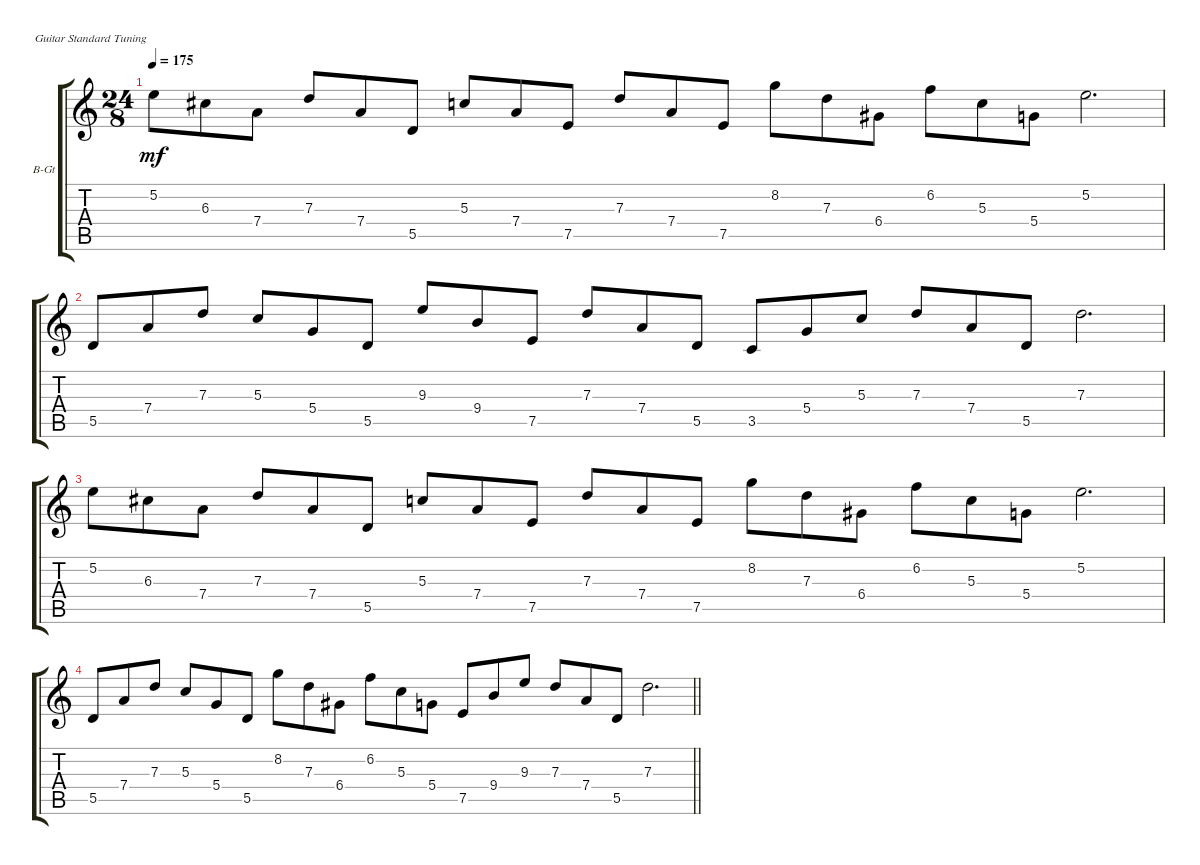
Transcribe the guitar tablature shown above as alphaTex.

\defaultSystemsLayout 4
\bracketExtendMode groupsimilarinstruments
\firstSystemTrackNameOrientation horizontal
\otherSystemsTrackNameOrientation horizontal
\track ("Вульф(Acoustic)" "В-Gt") {instrument acousticguitarsteel}
\staff {score tabs}
\tuning (E4 B3 G3 D3 A2 E2)
\ts (24 8)
\tempo 175
\clef g2
\ks c
5.2.8{dy mf} 6.3.8 7.4.8 7.3.8 7.4.8 5.5.8 5.3.8 7.4.8 7.5.8 7.3.8 7.4.8 7.5.8 8.2.8 7.3.8 6.4.8 6.2.8 5.3.8 5.4.8 5.2.2{d} |
5.5.8 7.4.8 7.3.8 5.3.8 5.4.8 5.5.8 9.3.8 9.4.8 7.5.8 7.3.8 7.4.8 5.5.8 3.5.8 5.4.8 5.3.8 7.3.8 7.4.8 5.5.8 7.3.2{d} |
5.2.8 6.3.8 7.4.8 7.3.8 7.4.8 5.5.8 5.3.8 7.4.8 7.5.8 7.3.8 7.4.8 7.5.8 8.2.8 7.3.8 6.4.8 6.2.8 5.3.8 5.4.8 5.2.2{d} |
\barLineRight lightlight
5.5.8 7.4.8 7.3.8 5.3.8 5.4.8 5.5.8 8.2.8 7.3.8 6.4.8 6.2.8 5.3.8 5.4.8 7.5.8 9.4.8 9.3.8 7.3.8 7.4.8 5.5.8 7.3.2{d}
